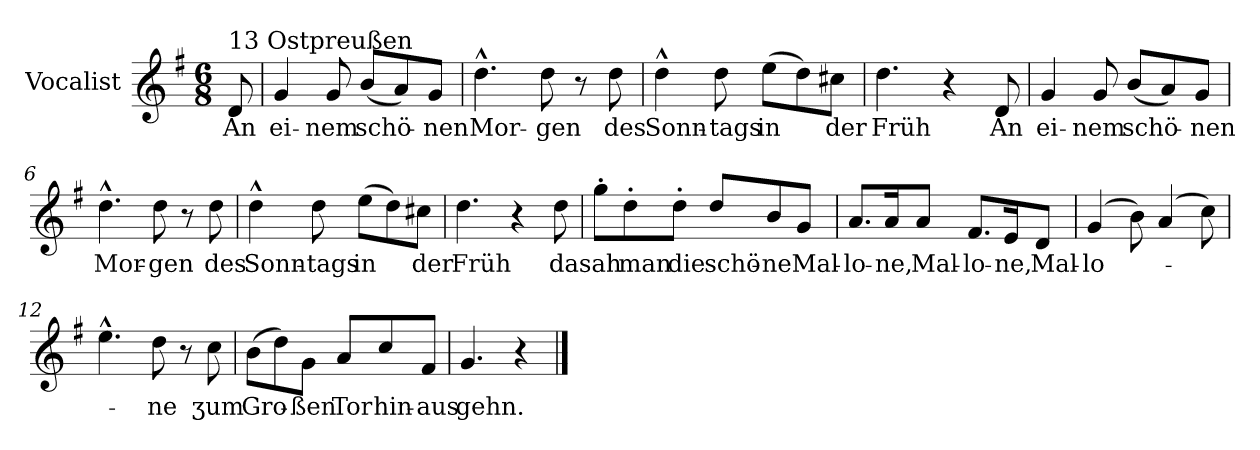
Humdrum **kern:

**kern	**text
*part1	*part1
*staff1	*staff1
*I"Vocalist	*
*k[f#]	*
*G:	*
*M6/8	*
=	=
!LO:TX:a:t=13 Ostpreußen	!
8d	An
=1	=1
4g	ei-
8g	-nem
(8bL	schö-
8a)	.
8gJ	-nen
=2	=2
4.dd^^	Mor-
8dd	-gen
8r	.
8dd	des
=3	=3
4dd^^	Sonn-
8dd	-tags
(8eeL	in
8dd)	--
8cc#XJ	der
=4	=4
4.dd	Früh
4r	.
8d	An
=5	=5
4g	ei-
8g	-nem
(8bL	schö-
8a)	.
8gJ	-nen
=6	=6
4.dd^^	Mor-
8dd	-gen
8r	.
8dd	des
=7	=7
4dd^^	Sonn-
8dd	-tags
(8eeL	in
8dd)	--
8cc#XJ	der
=8	=8
4.dd	Früh
4r	.
8dd	da
=9	=9
8gg'L	sah
8dd'	man
8dd'J	die
8dd/L	schö-
8b	-ne
8gJ	Mal-
=10	=10
8.aL	-lo-
16aK	-ne,
8aJ	Mal-
8.f#L	-lo-
16eK	-ne,
8dJ	Mal-
=11	=11
(4g	-lo-
8b)	.
(4a	.
8cc)	.
=12	=12
4.ee^^	.
8dd	-ne
8r	.
8cc	ʒum
=13	=13
(8bL	Gro-
8dd)	.
8gJ	-ßen
8aL	Tor
8cc	hin-
8f#J	-aus
=14	=14
4.g	gehn.
4r	.
==	==
*-	*-
